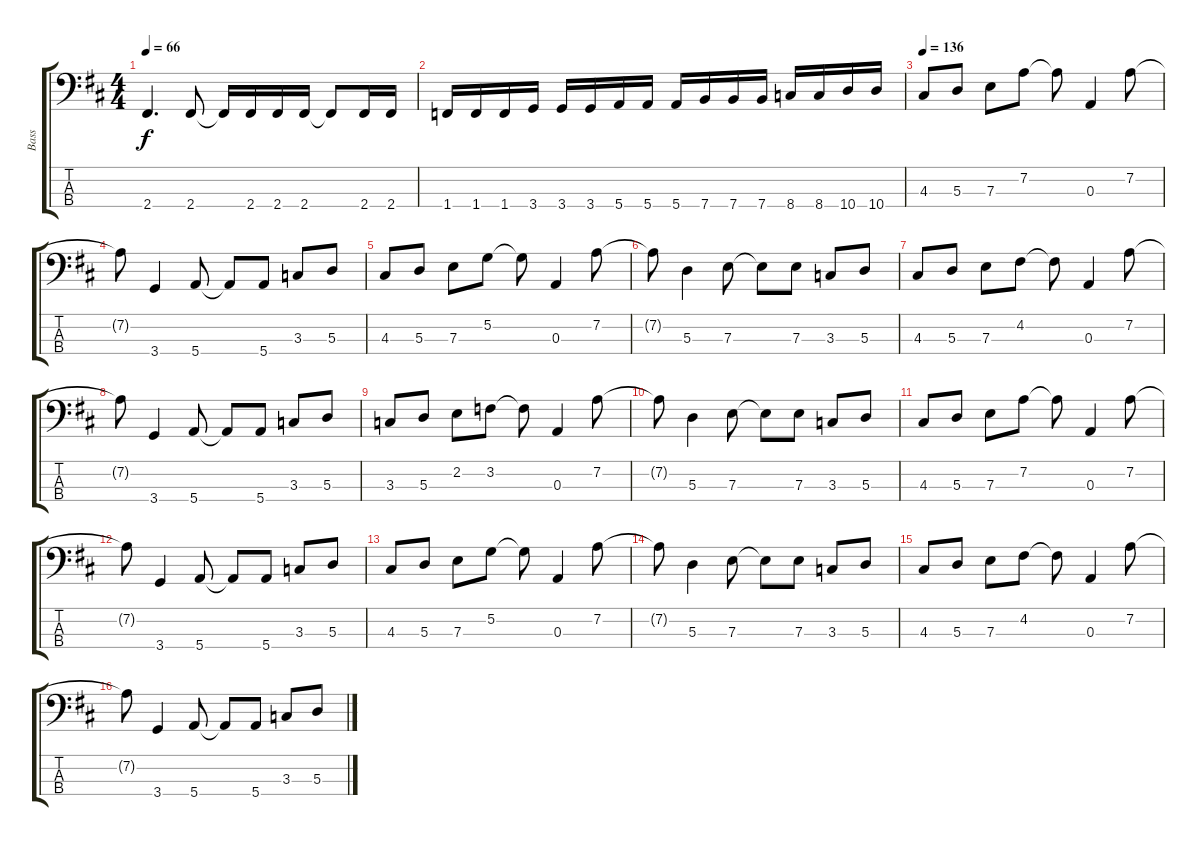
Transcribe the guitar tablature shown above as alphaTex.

\track ("Bass" "Bass") {instrument electricbassfinger}
\staff {score tabs}
\tuning (G2 D2 A1 E1) {hide}
\ts (4 4)
\tempo 66
\clef f4
\ks d
2.4.4{d dy f} 2.4.8 2.4{t}.16 2.4.16 2.4.16 2.4.16 2.4{t}.8 2.4.16 2.4.16 |
1.4.16 1.4.16 1.4.16 3.4.16 3.4.16 3.4.16 5.4.16 5.4.16 5.4.16 7.4.16 7.4.16 7.4.16 8.4.16{beam Up} 8.4.16{beam Up} 10.4.16{beam Up} 10.4.16{beam Up} |
\tempo 136
4.3.8 5.3.8 7.3.8 7.2.8 7.2{t}.8 0.3.4 7.2.8 |
7.2{t}.8 3.4.4 5.4.8 5.4{t}.8 5.4.8 3.3.8 5.3.8 |
4.3.8 5.3.8 7.3.8 5.2.8 5.2{t}.8 0.3.4 7.2.8 |
7.2{t}.8 5.3.4 7.3.8 7.3{t}.8 7.3.8 3.3.8 5.3.8 |
4.3.8 5.3.8 7.3.8 4.2.8 4.2{t}.8 0.3.4 7.2.8 |
7.2{t}.8 3.4.4 5.4.8 5.4{t}.8 5.4.8 3.3.8 5.3.8 |
3.3.8 5.3.8 2.2.8 3.2.8 3.2{t}.8 0.3.4 7.2.8 |
7.2{t}.8 5.3.4 7.3.8 7.3{t}.8 7.3.8 3.3.8 5.3.8 |
4.3.8 5.3.8 7.3.8 7.2.8 7.2{t}.8 0.3.4 7.2.8 |
7.2{t}.8 3.4.4 5.4.8 5.4{t}.8 5.4.8 3.3.8 5.3.8 |
4.3.8 5.3.8 7.3.8 5.2.8 5.2{t}.8 0.3.4 7.2.8 |
7.2{t}.8 5.3.4 7.3.8 7.3{t}.8 7.3.8 3.3.8 5.3.8 |
4.3.8 5.3.8 7.3.8 4.2.8 4.2{t}.8 0.3.4 7.2.8 |
7.2{t}.8 3.4.4 5.4.8 5.4{t}.8 5.4.8 3.3.8 5.3.8
